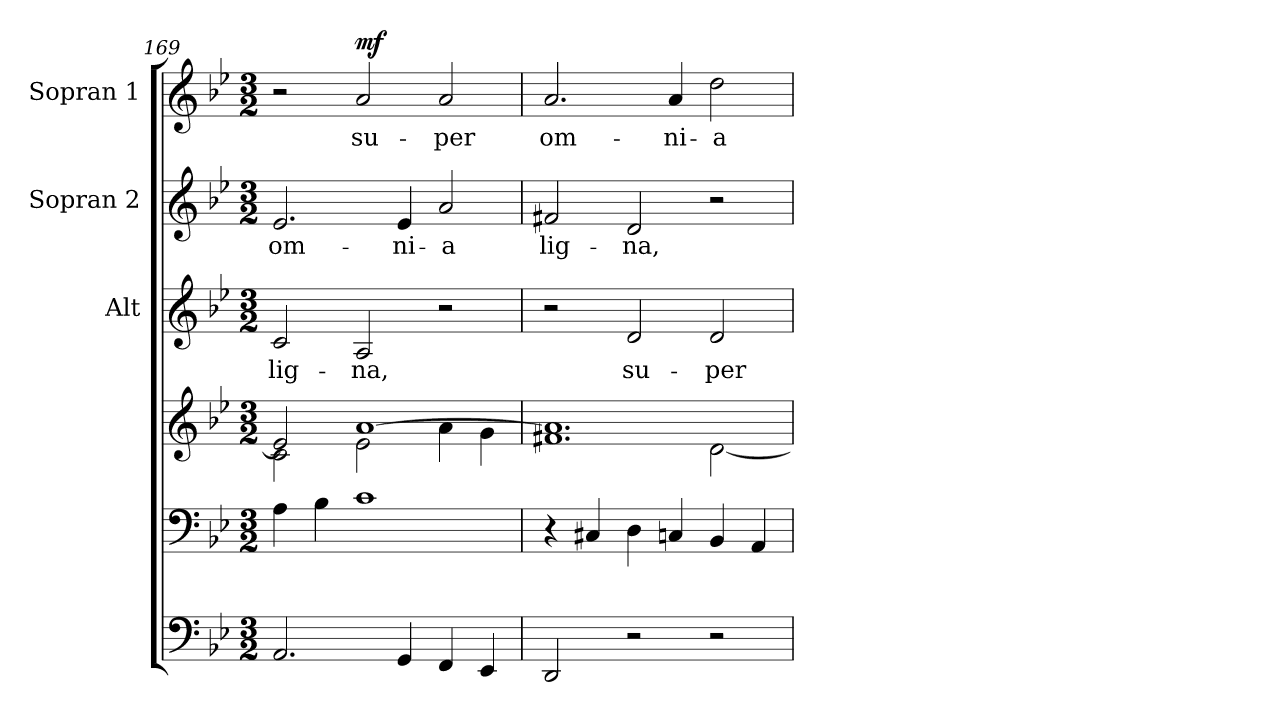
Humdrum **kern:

**kern	**kern	**kern	**kern	**text	**kern	**text	**kern	**text	**dynam
*part5	*part4	*part4	*part3	*part3	*part2	*part2	*part1	*part1	*part1
*staff6	*staff5	*staff4	*staff3	*staff3	*staff2	*staff2	*staff1	*staff1	*staff1
*	*	*	*I"Alt	*	*I"Sopran 2	*	*I"Sopran 1	*	*
*	*	*	*I'A.	*	*I'S. 2	*	*I'S. 1	*	*
!!LO:LB:g=z
*clefF4	*clefF4	*clefG2	*clefG2	*	*clefG2	*	*clefG2	*	*
*k[b-e-]	*k[b-e-]	*k[b-e-]	*k[b-e-]	*	*k[b-e-]	*	*k[b-e-]	*	*
*B-:	*B-:	*B-:	*B-:	*	*B-:	*	*B-:	*	*
*M3/2	*M3/2	*M3/2	*M3/2	*	*M3/2	*	*M3/2	*	*
=169	=169	=169	=169	=169	=169	=169	=169	=169	=169
*	*	*^	*	*	*	*	*	*	*
!	!	!	!	!	!LO:LY:b	!	!LO:LY:b	!	!	!
2.AA/	4A\	2e-/]	2c\	2c/	lig-	2.e-/	om-	2r	.	.
.	4B-\	.	.	.	.	.	.	.	.	.
!	!	!	!	!	!LO:LY:b	!	!	!	!LO:LY:b	!LO:DY:a
.	1c	[>1a	2e-\	2A/	-na,	.	.	2a/	su-	mf
!	!	!	!	!	!	!	!LO:LY:b	!	!	!
4GG/	.	.	.	.	.	4e-/	-ni-	.	.	.
!	!	!	!	!	!	!	!LO:LY:b	!	!LO:LY:b	!
4FF/	.	.	4a\	2r	.	2a/	-a	2a/	-per	.
4EE-/	.	.	4g\	.	.	.	.	.	.	.
=170	=170	=170	=170	=170	=170	=170	=170	=170	=170	=170
!	!	!	!	!	!	!	!LO:LY:b	!	!LO:LY:b	!
2DD/	4r	1.f#X 1.a]	1ryy	2r	.	2f#X/	lig-	2.a/	om-	.
.	4C#X/	.	.	.	.	.	.	.	.	.
!	!	!	!	!	!LO:LY:b	!	!LO:LY:b	!	!	!
2r	4D\	.	.	2d/	su-	2d/	-na,	.	.	.
!	!	!	!	!	!	!	!	!	!LO:LY:b	!
.	4Cn/	.	.	.	.	.	.	4a/	-ni-	.
!	!	!	!	!	!LO:LY:b	!	!	!	!LO:LY:b	!
2r	4BB-/	.	[<2d\	2d/	-per	2r	.	2dd\	-a	.
.	4AA/	.	.	.	.	.	.	.	.	.
*	*	*v	*v	*	*	*	*	*	*	*
=	=	=	=	=	=	=	=	=	=
*-	*-	*-	*-	*-	*-	*-	*-	*-	*-
